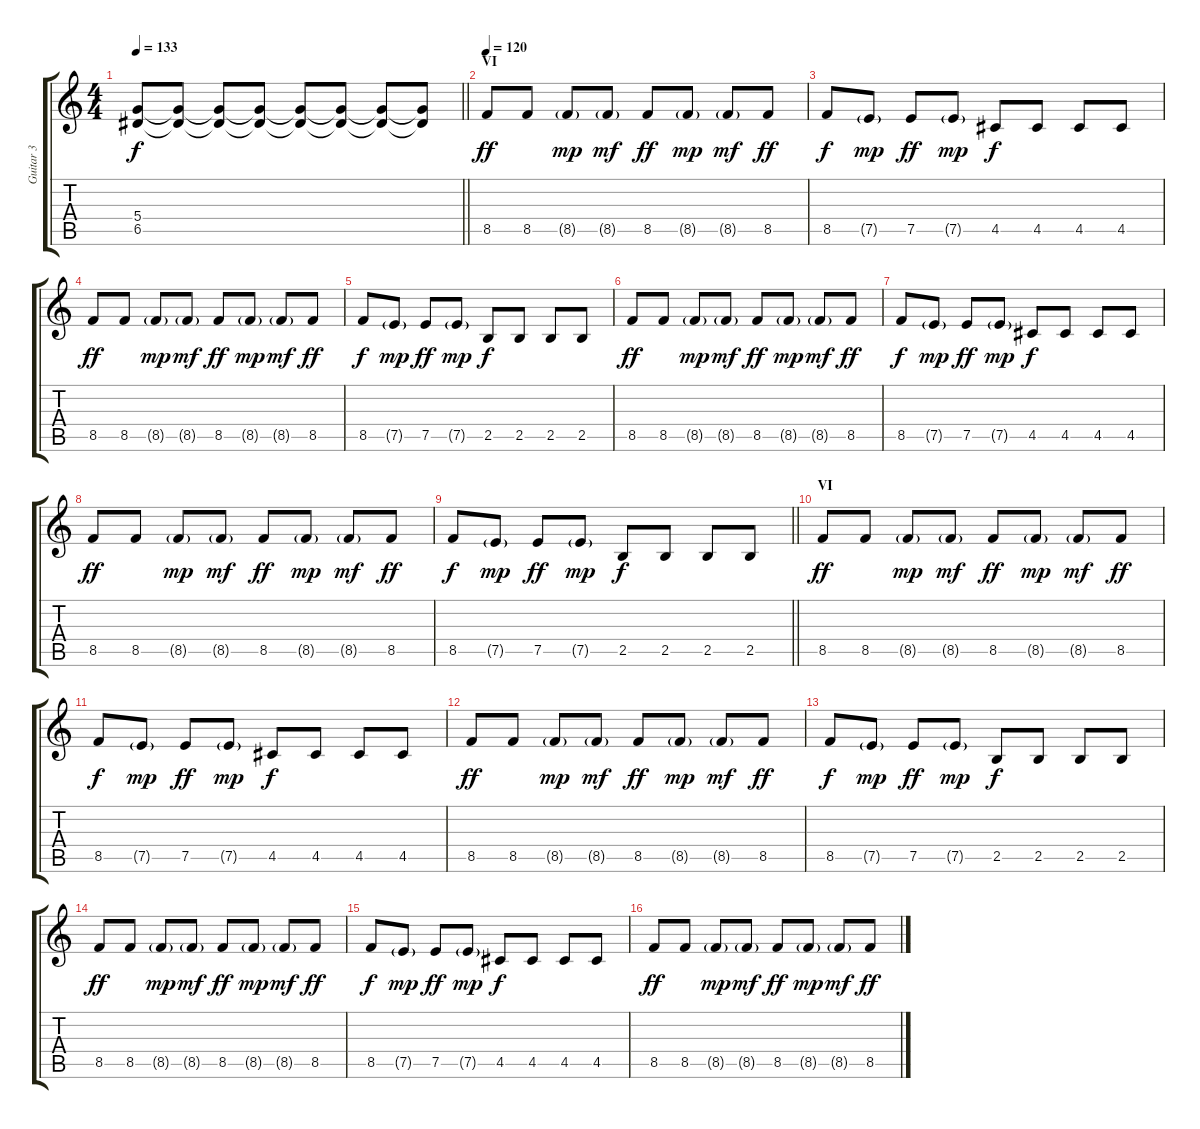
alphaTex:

\track ("Guitar 3" "Guitar 3") {instrument overdrivenguitar}
\staff {score tabs}
\tuning (E4 B3 G3 D3 A2 E2) {hide}
\ts (4 4)
\tempo 133
\clef g2
\barLineRight lightlight
\ks c
(5.4{t} 6.5{t}).8{dy f} (5.4{t} 6.5{t}).8 (5.4{t} 6.5{t}).8 (5.4{t} 6.5{t}).8 (5.4{t} 6.5{t}).8 (5.4{t} 6.5{t}).8 (5.4{t} 6.5{t}).8 (5.4{t} 6.5{t}).8 |
\section ("" "VI")
\tempo 120
8.5.8{dy ff volume 11} 8.5.8 8.5{g}.8{dy mp} 8.5{g}.8{dy mf} 8.5.8{dy ff} 8.5{g}.8{dy mp} 8.5{g}.8{dy mf} 8.5.8{dy ff} |
8.5.8{dy f} 7.5{g}.8{dy mp} 7.5.8{dy ff} 7.5{g}.8{dy mp} 4.5.8{dy f} 4.5.8 4.5.8 4.5.8 |
8.5.8{dy ff} 8.5.8 8.5{g}.8{dy mp} 8.5{g}.8{dy mf} 8.5.8{dy ff} 8.5{g}.8{dy mp} 8.5{g}.8{dy mf} 8.5.8{dy ff} |
8.5.8{dy f} 7.5{g}.8{dy mp} 7.5.8{dy ff} 7.5{g}.8{dy mp} 2.5.8{dy f} 2.5.8 2.5.8 2.5.8 |
8.5.8{dy ff} 8.5.8 8.5{g}.8{dy mp} 8.5{g}.8{dy mf} 8.5.8{dy ff} 8.5{g}.8{dy mp} 8.5{g}.8{dy mf} 8.5.8{dy ff} |
8.5.8{dy f} 7.5{g}.8{dy mp} 7.5.8{dy ff} 7.5{g}.8{dy mp} 4.5.8{dy f} 4.5.8 4.5.8 4.5.8 |
8.5.8{dy ff} 8.5.8 8.5{g}.8{dy mp} 8.5{g}.8{dy mf} 8.5.8{dy ff} 8.5{g}.8{dy mp} 8.5{g}.8{dy mf} 8.5.8{dy ff} |
\barLineRight lightlight
8.5.8{dy f} 7.5{g}.8{dy mp} 7.5.8{dy ff} 7.5{g}.8{dy mp} 2.5.8{dy f} 2.5.8 2.5.8 2.5.8 |
\section ("" "VI")
8.5.8{dy ff} 8.5.8 8.5{g}.8{dy mp} 8.5{g}.8{dy mf} 8.5.8{dy ff} 8.5{g}.8{dy mp} 8.5{g}.8{dy mf} 8.5.8{dy ff} |
8.5.8{dy f} 7.5{g}.8{dy mp} 7.5.8{dy ff} 7.5{g}.8{dy mp} 4.5.8{dy f} 4.5.8 4.5.8 4.5.8 |
8.5.8{dy ff} 8.5.8 8.5{g}.8{dy mp} 8.5{g}.8{dy mf} 8.5.8{dy ff} 8.5{g}.8{dy mp} 8.5{g}.8{dy mf} 8.5.8{dy ff} |
8.5.8{dy f} 7.5{g}.8{dy mp} 7.5.8{dy ff} 7.5{g}.8{dy mp} 2.5.8{dy f} 2.5.8 2.5.8 2.5.8 |
8.5.8{dy ff} 8.5.8 8.5{g}.8{dy mp} 8.5{g}.8{dy mf} 8.5.8{dy ff} 8.5{g}.8{dy mp} 8.5{g}.8{dy mf} 8.5.8{dy ff} |
8.5.8{dy f} 7.5{g}.8{dy mp} 7.5.8{dy ff} 7.5{g}.8{dy mp} 4.5.8{dy f} 4.5.8 4.5.8 4.5.8 |
8.5.8{dy ff} 8.5.8 8.5{g}.8{dy mp} 8.5{g}.8{dy mf} 8.5.8{dy ff} 8.5{g}.8{dy mp} 8.5{g}.8{dy mf} 8.5.8{dy ff}
